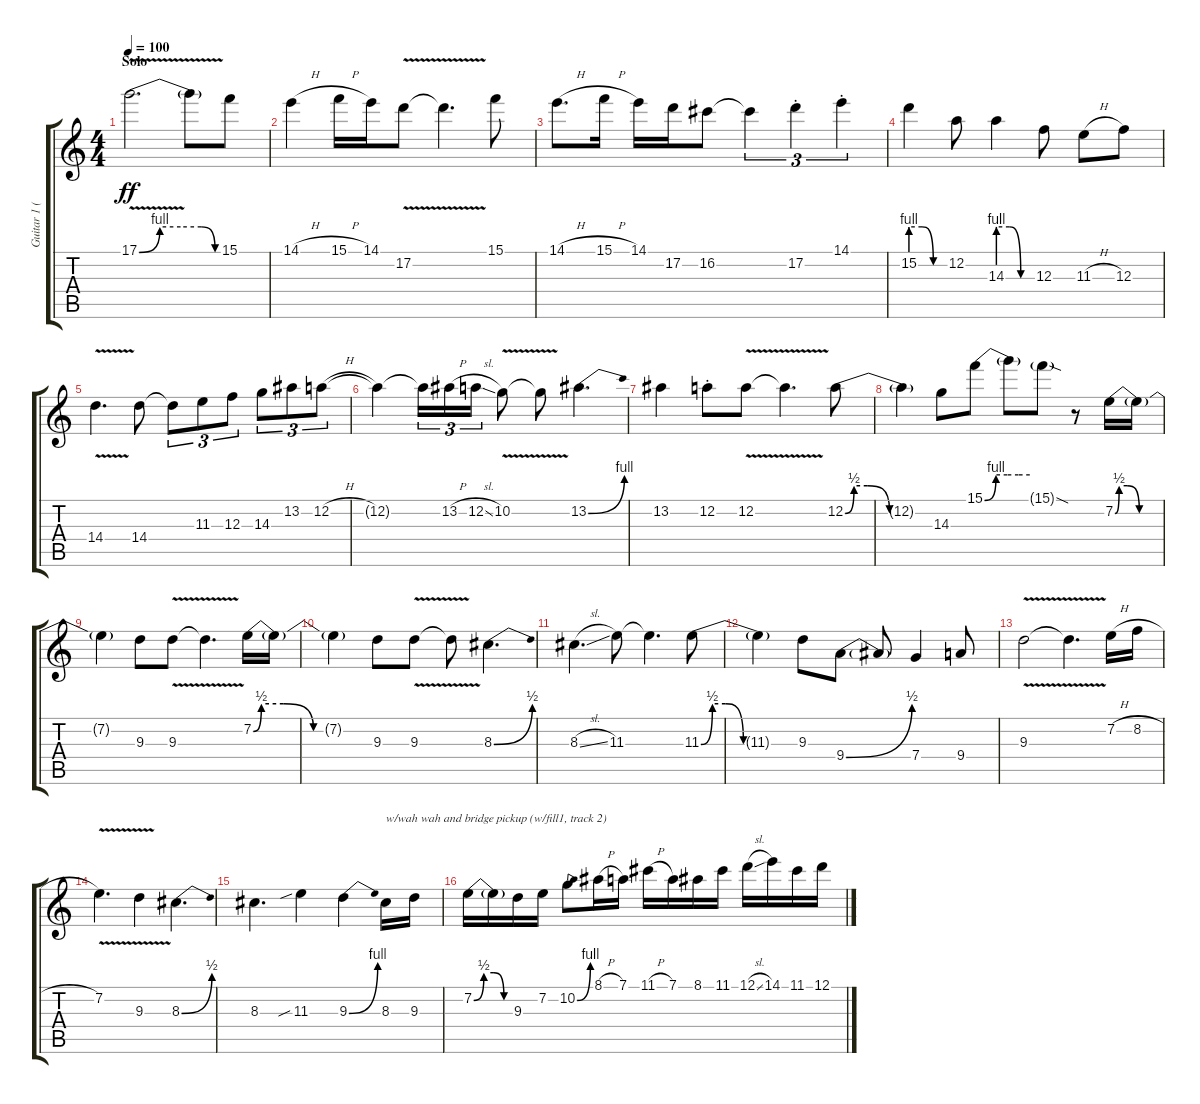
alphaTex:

\track ("Guitar 1 (Slash)" "Guitar 1 (") {instrument overdrivenguitar}
\staff {score tabs}
\tuning (D4 A3 F3 C3 G2 D2) {hide}
\ts (4 4)
\section ("" "Solo")
\tempo 100
\clef g2
\ks c
17.1{be (custom 0 0 15 4 30 4 45 4 55 0 60 0) v}.2{d dy ff} 17.1{t}.8 15.1.8 |
14.1{h}.4 15.1{h}.16 14.1.16 17.2{v}.8 17.2{t}.4{d} 15.1.8 |
14.1{h}.8{d} 15.1{h}.16 14.1.16 17.2.16 16.2.8 16.2{t}.4{tu (3 2)} 17.2{st}.4{tu (3 2)} 14.1{st}.4{tu (3 2)} |
15.2{be (custom 0 4 20 4 40 0 60 0)}.4 12.2.8 14.3{be (custom 0 4 20 4 40 0 60 0)}.4 12.3.8 11.3{h}.8 12.3.8 |
14.4{v}.4{d} 14.4.8 14.4{t}.8{tu (3 2)} 11.3.8{tu (3 2)} 12.3.8{tu (3 2)} 14.3.8{tu (3 2)} 13.2.8{tu (3 2)} 12.2{h}.8{tu (3 2)} |
12.2{t}.4 12.2{t}.16{tu (3 2)} 13.2{h}.16{tu (3 2)} 12.2{sl}.16{tu (3 2)} 10.2{v}.8 10.2{t}.8 13.2{be (bend 0 0 60 4)}.4{d} |
13.2.4 12.2{st}.8 12.2{v}.8 12.2{t}.4{d} 12.2{be (custom 0 0 6 2 15 2 30 0 45 0 60 0)}.8 |
12.2{t}.4 14.3.8 15.1{be (custom 0 0 15 4 30 4 45 4 60 4)}.8 15.1{t}.8 15.1{sod g}.8 r.8 7.2{be (custom 0 0 5 2 15 2 30 0 45 0 60 0)}.16 7.2{t}.16 |
7.2{t}.4 9.3.8 9.3{v}.8 9.3{t}.4{d} 7.2{be (custom 0 0 4 2 15 2 30 0 45 0 60 0)}.16 7.2{t}.16 |
7.2{t}.4 9.3.8 9.3{v}.8 9.3{t}.8 8.3{be (bend 0 0 60 2)}.4{d} |
8.3{sl}.4{d} 11.3.8 11.3{t}.4{d} 11.3{be (custom 0 0 7 2 15 2 26 0 45 0 60 0)}.8 |
11.3{t}.4 9.3.8 9.4{be (bend 0 0 60 2)}.8 9.4{t}.8 7.4.4 9.4.8 |
9.3{v}.2 9.3{t}.4{d} 7.2{h}.16 8.2{h}.16 |
7.2{v}.4{d} 9.3{v}.4 8.3{be (bend 0 0 60 2)}.4{d} |
8.3.4{d} 11.3{sib}.4 9.3{be (bend 0 0 60 4)}.4 8.3.16{txt "w/wah wah and bridge pickup (w/fill1, track 2)"} 9.3.16 |
7.2{be (custom 0 0 15 2 30 2 45 0 60 0)}.16 7.2{t}.16 9.3.16 7.2.16 10.2{be (bend 0 0 60 4)}.8 8.1{h}.16 7.1.16 11.1{h}.16 7.1.16 8.1.16 11.1.16 12.1{sl}.16 14.1.16 11.1.16 12.1.16
